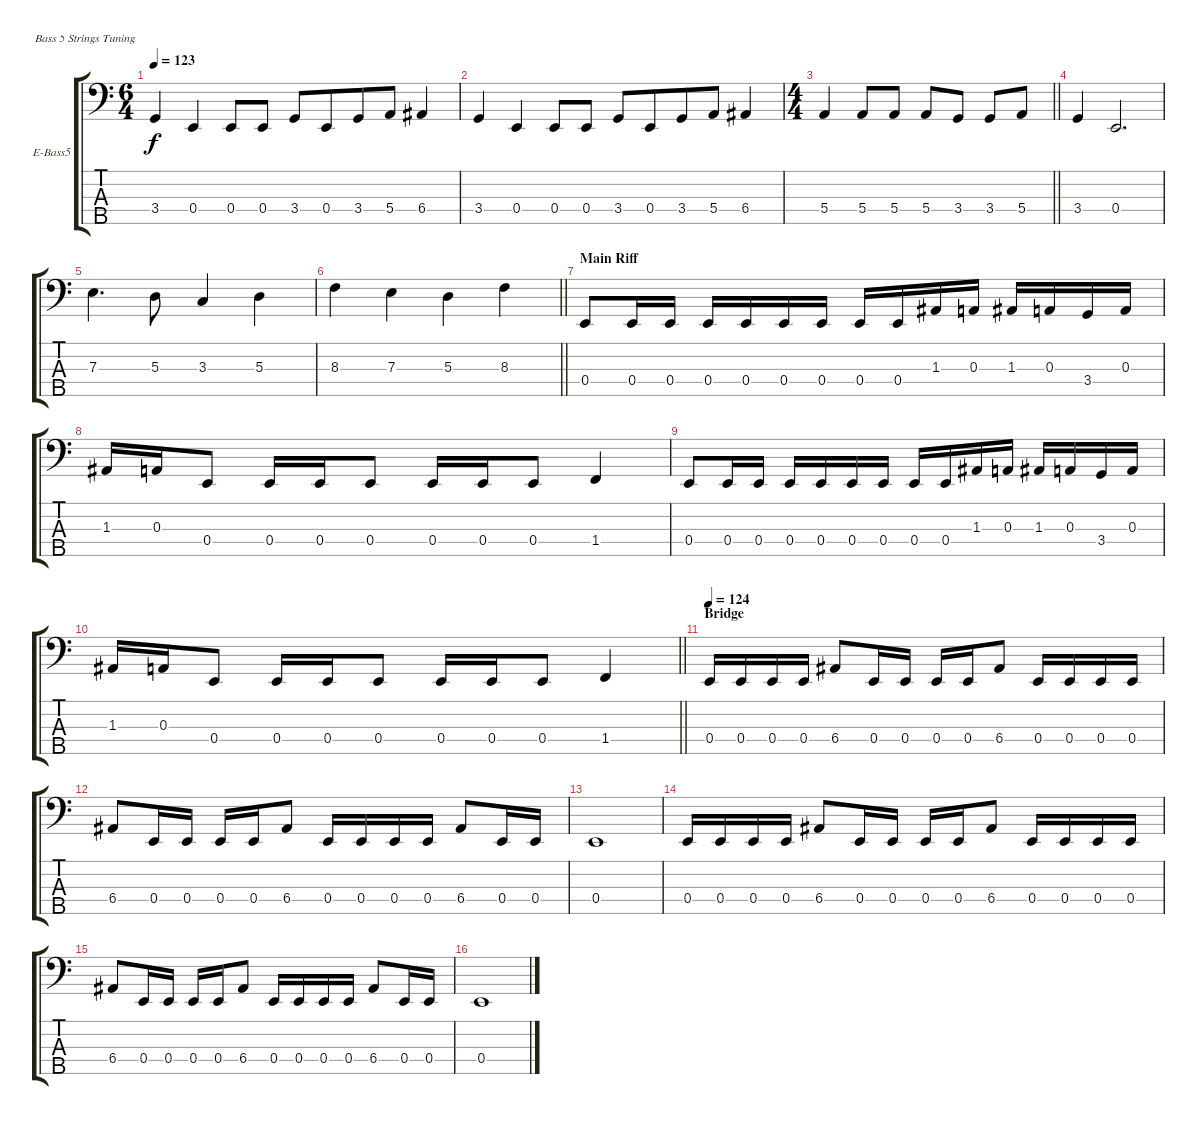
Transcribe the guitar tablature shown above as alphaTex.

\bracketExtendMode groupsimilarinstruments
\firstSystemTrackNameOrientation horizontal
\otherSystemsTrackNameOrientation horizontal
\track ("Rob Trujillo" "E-Bass5") {instrument electricbassfinger}
\staff {score tabs}
\tuning (G2 D2 A1 E1 B0)
\ts (6 4)
\beaming (8 6 6)
\tempo 123
\clef f4
\ks c
3.4.4{dy f} 0.4.4 0.4.8 0.4.8 3.4.8 0.4.8 3.4.8 5.4.8 6.4.4 |
3.4.4 0.4.4 0.4.8 0.4.8 3.4.8 0.4.8 3.4.8 5.4.8 6.4.4 |
\ts (4 4)
\beaming (8 2 2 2 2)
\barLineRight lightlight
5.4.4 5.4.8 5.4.8 5.4.8 3.4.8 3.4.8 5.4.8 |
3.4.4 0.4.2{d} |
7.3.4{d} 5.3.8 3.3.4 5.3.4 |
\barLineRight lightlight
8.3.4 7.3.4 5.3.4 8.3.4 |
\section ("" "Main Riff")
0.4.8 0.4.16 0.4.16 0.4.16 0.4.16 0.4.16 0.4.16 0.4.16 0.4.16 1.3.16 0.3.16 1.3.16 0.3.16 3.4.16 0.3.16 |
1.3.16 0.3.16 0.4.8 0.4.16 0.4.16 0.4.8 0.4.16 0.4.16 0.4.8 1.4.4 |
0.4.8 0.4.16 0.4.16 0.4.16 0.4.16 0.4.16 0.4.16 0.4.16 0.4.16 1.3.16 0.3.16 1.3.16 0.3.16 3.4.16 0.3.16 |
\barLineRight lightlight
1.3.16 0.3.16 0.4.8 0.4.16 0.4.16 0.4.8 0.4.16 0.4.16 0.4.8 1.4.4 |
\section ("" "Bridge")
\tempo 124
0.4.16 0.4.16 0.4.16 0.4.16 6.4.8 0.4.16 0.4.16 0.4.16 0.4.16 6.4.8 0.4.16 0.4.16 0.4.16 0.4.16 |
6.4.8 0.4.16 0.4.16 0.4.16 0.4.16 6.4.8 0.4.16 0.4.16 0.4.16 0.4.16 6.4.8 0.4.16 0.4.16 |
0.4.1 |
0.4.16 0.4.16 0.4.16 0.4.16 6.4.8 0.4.16 0.4.16 0.4.16 0.4.16 6.4.8 0.4.16 0.4.16 0.4.16 0.4.16 |
6.4.8 0.4.16 0.4.16 0.4.16 0.4.16 6.4.8 0.4.16 0.4.16 0.4.16 0.4.16 6.4.8 0.4.16 0.4.16 |
0.4.1
